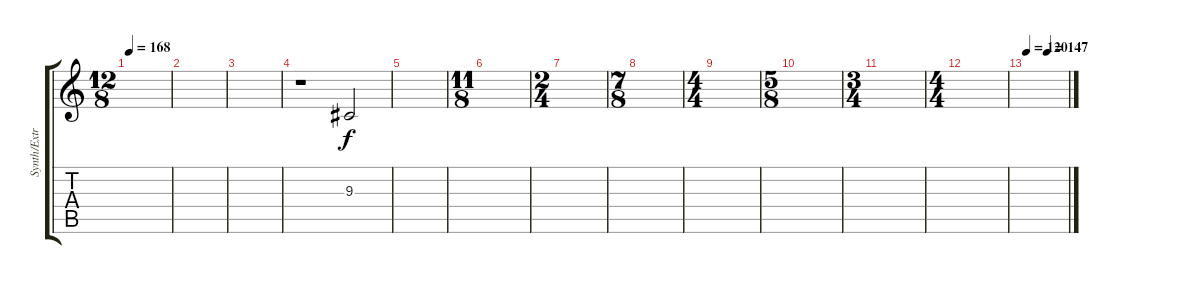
\track ("Synth/Extra Guitar I/Vocals" "Synth/Extr") {instrument pad3polysynth}
\staff {score tabs}
\tuning (Db4 Ab3 E3 B2 Gb2 Db2) {hide}
\ts (12 8)
\tempo 168
\clef g2
\ks c
|
|
|
r.1 9.3.2{volume 13 instrument reversecymbal} |
|
\ts (11 8)
|
\ts (2 4)
|
\ts (7 8)
|
\ts (4 4)
|
\ts (5 8)
|
\ts (3 4)
|
\ts (4 4)
|
\tempo 120
\tempo (147 0.5)
